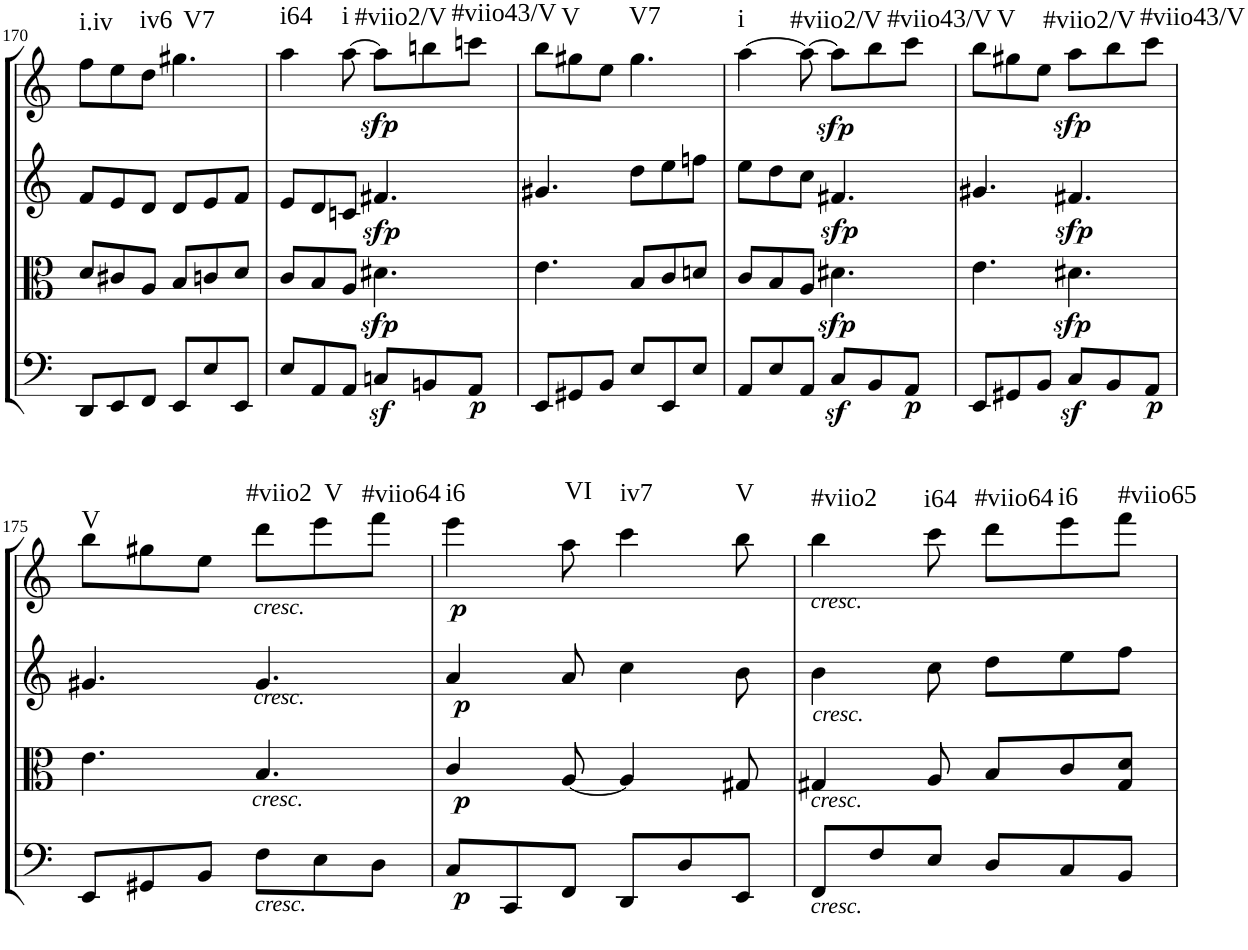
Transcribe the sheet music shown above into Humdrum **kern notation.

**kern	**dynam	**kern	**dynam	**kern	**dynam	**kern	**dynam	**harte
*part4	*part4	*part3	*part3	*part2	*part2	*part1	*part1	*part1
*staff4	*staff4	*staff3	*staff3	*staff2	*staff2	*staff1	*staff1	*
*I"Cello	*	*I"Viola	*	*I"2nd Violin	*	*I"1st Violin	*	*
*	*	*I'Vla	*	*I'Vln	*	*I'Vln	*	*
!!LO:PB:g=z
*clefF4	*	*clefC3	*	*clefG2	*	*clefG2	*	*
*k[]	*	*k[]	*	*k[]	*	*k[]	*	*
*M6/8	*	*M6/8	*	*M6/8	*	*M6/8	*	*
=170	=170	=170	=170	=170	=170	=170	=170	=170
!	!	!	!	!	!	!	!	!LO:H:kt=i.iv
8DD/L	.	8d/L	.	8f/L	.	8ff\L	.	N
8EE/	.	8c#X/	.	8e/	.	8ee\	.	.
!	!	!	!	!	!	!	!	!LO:H:kt=iv6
8FF/J	.	8A/J	.	8d/J	.	8dd\J	.	N
!	!	!	!	!	!	!	!	!LO:H:kt=V7
8EE/L	.	8B/L	.	8d/L	.	4.gg#X\	.	N
8E/	.	8cn/	.	8e/	.	.	.	.
8EE/J	.	8d/J	.	8f/J	.	.	.	.
=171	=171	=171	=171	=171	=171	=171	=171	=171
!	!	!	!	!	!	!	!	!LO:H:kt=i64
8E/L	.	8c/L	.	8e/L	.	4aa\	.	N
8AA/	.	8B/	.	8d/	.	.	.	.
!	!	!	!	!	!	!	!	!LO:H:kt=i
8AA/J	.	8A/J	.	8cn/J	.	[8aa\	.	N
!	!	!	!LO:DY:b	!	!LO:DY:b	!	!LO:DY:b	!LO:H:kt=#viio2/V
8Cnz</L	.	4.d#X\	sfp	4.f#X/	sfp	8aa\L]	sfp	N
8BBn/	.	.	.	.	.	8bbn\	.	.
!	!LO:DY:b	!	!	!	!	!	!	!LO:H:kt=#viio43/V
8AA/J	p	.	.	.	.	8cccn\J	.	N
=172	=172	=172	=172	=172	=172	=172	=172	=172
!	!	!	!	!	!	!	!	!LO:H:kt=V
8EE/L	.	4.e\	.	4.g#X/	.	8bb\L	.	N
8GG#X/	.	.	.	.	.	8gg#X\	.	.
8BB/J	.	.	.	.	.	8ee\J	.	.
!	!	!	!	!	!	!	!	!LO:H:kt=V7
8E/L	.	8B/L	.	8dd\L	.	4.gg#\	.	N
8EE/	.	8c/	.	8ee\	.	.	.	.
8E/J	.	8dn/J	.	8ffn\J	.	.	.	.
=173	=173	=173	=173	=173	=173	=173	=173	=173
!	!	!	!	!	!	!	!	!LO:H:kt=i
8AA/L	.	8c/L	.	8ee\L	.	[4aa\	.	N
8E/	.	8B/	.	8dd\	.	.	.	.
8AA/J	.	8A/J	.	8cc\J	.	8aa\_	.	.
!	!	!	!LO:DY:b	!	!LO:DY:b	!	!LO:DY:b	!LO:H:kt=#viio2/V
8Cz</L	.	4.d#X\	sfp	4.f#X/	sfp	8aa\L]	sfp	N
8BB/	.	.	.	.	.	8bb\	.	.
!	!LO:DY:b	!	!	!	!	!	!	!LO:H:kt=#viio43/V
8AA/J	p	.	.	.	.	8ccc\J	.	N
=174	=174	=174	=174	=174	=174	=174	=174	=174
!	!	!	!	!	!	!	!	!LO:H:kt=V
8EE/L	.	4.e\	.	4.g#X/	.	8bb\L	.	N
8GG#X/	.	.	.	.	.	8gg#X\	.	.
8BB/J	.	.	.	.	.	8ee\J	.	.
!	!	!	!LO:DY:b	!	!LO:DY:b	!	!LO:DY:b	!LO:H:kt=#viio2/V
8Cz</L	.	4.d#X\	sfp	4.f#X/	sfp	8aa\L	sfp	N
8BB/	.	.	.	.	.	8bb\	.	.
!	!LO:DY:b	!	!	!	!	!	!	!LO:H:kt=#viio43/V
8AA/J	p	.	.	.	.	8ccc\J	.	N
!!LO:LB:g=z
=175	=175	=175	=175	=175	=175	=175	=175	=175
!	!	!	!	!	!	!	!	!LO:H:kt=V
8EE/L	.	4.e\	.	4.g#X/	.	8bb\L	.	N
8GG#X/	.	.	.	.	.	8gg#X\	.	.
8BB/J	.	.	.	.	.	8ee\J	.	.
!	!	!	!	!	!	!LO:TX:b:i:t=cresc.	!	!
!	!	!	!	!LO:TX:a:i:t=cresc.	!	!	!	!
!	!	!LO:TX:b:i:t=cresc.	!	!	!	!	!	!
!LO:TX:b:i:t=cresc.	!	!	!	!	!	!	!	!LO:H:kt=#viio2
8F\L	.	4.B/	.	4.g#/	.	8ddd\L	.	N
!	!	!	!	!	!	!	!	!LO:H:kt=V
8E\	.	.	.	.	.	8eee\	.	N
!	!	!	!	!	!	!	!	!LO:H:kt=#viio64
8D\J	.	.	.	.	.	8fff\J	.	N
=176	=176	=176	=176	=176	=176	=176	=176	=176
!	!LO:DY:b	!	!LO:DY:b	!	!LO:DY:b	!	!LO:DY:b	!LO:H:kt=i6
8C/L	p	4c/	p	4a/	p	4eee\	p	N
8CC/	.	.	.	.	.	.	.	.
!	!	!	!	!	!	!	!	!LO:H:kt=VI
8FF/J	.	[8A/	.	8a/	.	8aa\	.	N
!	!	!	!	!	!	!	!	!LO:H:kt=iv7
8DD/L	.	4A/]	.	4cc\	.	4ccc\	.	N
8D/	.	.	.	.	.	.	.	.
!	!	!	!	!	!	!	!	!LO:H:kt=V
8EE/J	.	8G#X/	.	8b\	.	8bb\	.	N
=177	=177	=177	=177	=177	=177	=177	=177	=177
!	!	!	!	!	!	!LO:TX:a:i:t=cresc.	!	!
!	!	!	!	!LO:TX:b:i:t=cresc.	!	!	!	!
!	!	!LO:TX:b:i:t=cresc.	!	!	!	!	!	!
!LO:TX:b:i:t=cresc.	!	!	!	!	!	!	!	!LO:H:kt=#viio2
8FF/L	.	4G#X/	.	4b\	.	4bb\	.	N
8F/	.	.	.	.	.	.	.	.
!	!	!	!	!	!	!	!	!LO:H:kt=i64
8E/J	.	8A/	.	8cc\	.	8ccc\	.	N
!	!	!	!	!	!	!	!	!LO:H:kt=#viio64
8D/L	.	8B/L	.	8dd\L	.	8ddd\L	.	N
!	!	!	!	!	!	!	!	!LO:H:kt=i6
8C/	.	8c/	.	8ee\	.	8eee\	.	N
!	!	!	!	!	!	!	!	!LO:H:kt=#viio65
8BB/J	.	8G#/ 8d/J	.	8ff\J	.	8fff\J	.	N
=	=	=	=	=	=	=	=	=
*-	*-	*-	*-	*-	*-	*-	*-	*-
